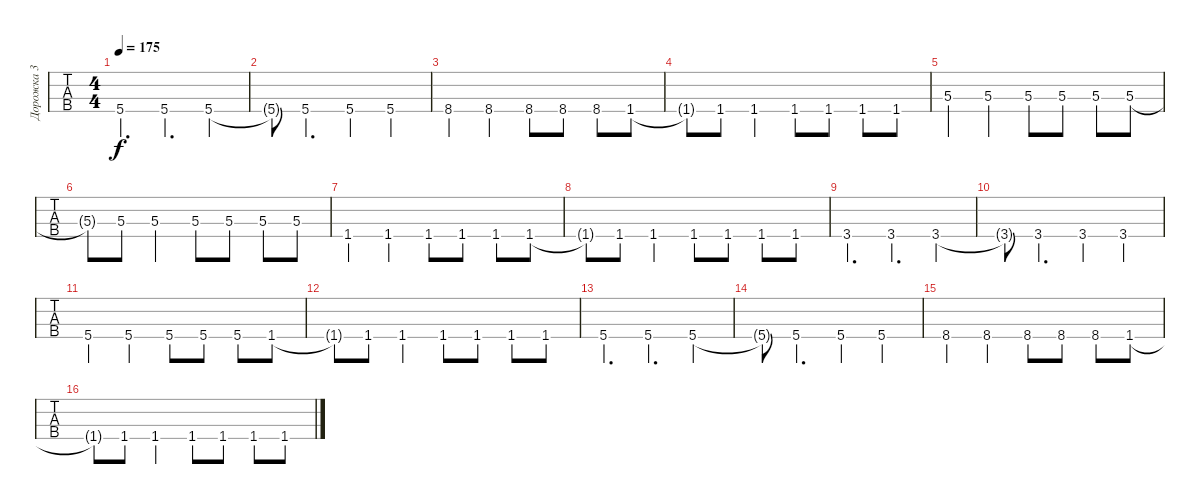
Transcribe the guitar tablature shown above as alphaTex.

\track ("Дорожка 3" "Дорожка 3") {instrument electricbasspick}
\staff {tabs}
\tuning (E2 B1 Gb1 Db1) {hide}
\ts (4 4)
\tempo 175
\clef f4
\ks c
5.4.4{d dy f} 5.4.4{d} 5.4.4 |
5.4{t}.8 5.4.4{d} 5.4.4 5.4.4 |
8.4.4 8.4.4 8.4.8 8.4.8 8.4.8 1.4.8 |
1.4{t}.8 1.4.8 1.4.4 1.4.8 1.4.8 1.4.8 1.4.8 |
5.3.4 5.3.4 5.3.8 5.3.8 5.3.8 5.3.8 |
5.3{t}.8 5.3.8 5.3.4 5.3.8 5.3.8 5.3.8 5.3.8 |
1.4.4 1.4.4 1.4.8 1.4.8 1.4.8 1.4.8 |
1.4{t}.8 1.4.8 1.4.4 1.4.8 1.4.8 1.4.8 1.4.8 |
3.4.4{d} 3.4.4{d} 3.4.4 |
3.4{t}.8 3.4.4{d} 3.4.4 3.4.4 |
5.4.4 5.4.4 5.4.8 5.4.8 5.4.8 1.4.8 |
1.4{t}.8 1.4.8 1.4.4 1.4.8 1.4.8 1.4.8 1.4.8 |
5.4.4{d} 5.4.4{d} 5.4.4 |
5.4{t}.8 5.4.4{d} 5.4.4 5.4.4 |
8.4.4 8.4.4 8.4.8 8.4.8 8.4.8 1.4.8 |
1.4{t}.8 1.4.8 1.4.4 1.4.8 1.4.8 1.4.8 1.4.8
